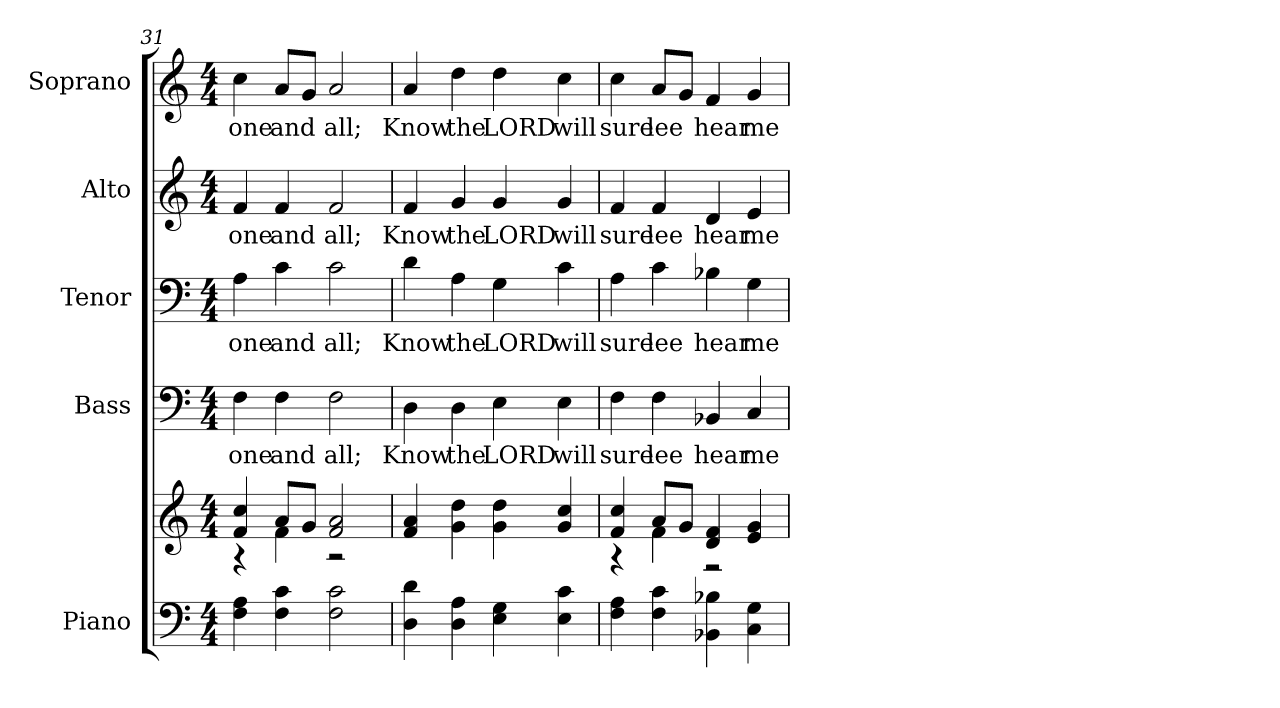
**kern	**kern	**kern	**text	**kern	**text	**kern	**text	**kern	**text
*part5	*part5	*part4	*part4	*part3	*part3	*part2	*part2	*part1	*part1
*staff6	*staff5	*staff4	*staff4	*staff3	*staff3	*staff2	*staff2	*staff1	*staff1
*I"Piano	*	*I"Bass	*	*I"Tenor	*	*I"Alto	*	*I"Soprano	*
*I'Pno.	*	*I'B.	*	*	*	*I'A.	*	*I'S.	*
*clefF4	*clefG2	*clefF4	*	*clefF4	*	*clefG2	*	*clefG2	*
*k[]	*k[]	*k[]	*	*k[]	*	*k[]	*	*k[]	*
*C:	*C:	*C:	*	*C:	*	*C:	*	*C:	*
*M4/4	*M4/4	*M4/4	*	*M4/4	*	*M4/4	*	*M4/4	*
=31	=31	=31	=31	=31	=31	=31	=31	=31	=31
*	*^	*	*	*	*	*	*	*	*
!	!	!	!	!LO:LY:b:color=#000000	!	!	!	!	!	!
!	!	!	!	!	!	!LO:LY:b:color=#000000	!	!	!	!
!	!	!	!	!	!	!	!	!LO:LY:b:color=#000000	!	!
!	!	!	!	!	!	!	!	!	!	!LO:LY:b:color=#000000
4Fi\ 4Ai	4fi/ 4cci	4r	4Fi\	one	4Ai\	one	4fi/	one	4cci\	one
!	!	!	!	!LO:LY:b:color=#000000	!	!	!	!	!	!
!	!	!	!	!	!	!LO:LY:b:color=#000000	!	!	!	!
!	!	!	!	!	!	!	!	!LO:LY:b:color=#000000	!	!
!	!	!	!	!	!	!	!	!	!	!LO:LY:b:color=#000000
4Fi\ 4ci	8ai/L	4fi\	4Fi\	and	4ci\	and	4fi/	and	8ai/L	and
.	8gi/J	.	.	.	.	.	.	.	8gi/J	.
!	!	!	!	!LO:LY:b:color=#000000	!	!	!	!	!	!
!	!	!	!	!	!	!LO:LY:b:color=#000000	!	!	!	!
!	!	!	!	!	!	!	!	!LO:LY:b:color=#000000	!	!
!	!	!	!	!	!	!	!	!	!	!LO:LY:b:color=#000000
2Fi\ 2ci	2fi/ 2ai	2r	2Fi\	all;	2ci\	all;	2fi/	all;	2ai/	all;
*	*v	*v	*	*	*	*	*	*	*	*
!!LO:PB:g=z
=32	=32	=32	=32	=32	=32	=32	=32	=32	=32
*	*^	*	*	*	*	*	*	*	*
!	!	!	!	!LO:LY:b:color=#000000	!	!	!	!	!	!
*	*v	*v	*	*	*	*	*	*	*	*
*	*^	*	*	*	*	*	*	*	*
!	!	!	!	!	!	!LO:LY:b:color=#000000	!	!	!	!
*	*v	*v	*	*	*	*	*	*	*	*
*	*^	*	*	*	*	*	*	*	*
!	!	!	!	!	!	!	!	!LO:LY:b:color=#000000	!	!
*	*v	*v	*	*	*	*	*	*	*	*
*	*^	*	*	*	*	*	*	*	*
!	!	!	!	!	!	!	!	!	!	!LO:LY:b:color=#000000
*	*v	*v	*	*	*	*	*	*	*	*
4Di\ 4di	4fi/ 4ai	4Di\	Know	4di\	Know	4fi/	Know	4ai/	Know
!	!	!	!LO:LY:b:color=#000000	!	!	!	!	!	!
!	!	!	!	!	!LO:LY:b:color=#000000	!	!	!	!
!	!	!	!	!	!	!	!LO:LY:b:color=#000000	!	!
!	!	!	!	!	!	!	!	!	!LO:LY:b:color=#000000
4Di\ 4Ai	4gi\ 4ddi	4Di\	the	4Ai\	the	4gi/	the	4ddi\	the
!	!	!	!LO:LY:b:color=#000000	!	!	!	!	!	!
!	!	!	!	!	!LO:LY:b:color=#000000	!	!	!	!
!	!	!	!	!	!	!	!LO:LY:b:color=#000000	!	!
!	!	!	!	!	!	!	!	!	!LO:LY:b:color=#000000
4Ei\ 4Gi	4gi\ 4ddi	4Ei\	LORD	4Gi\	LORD	4gi/	LORD	4ddi\	LORD
!	!	!	!LO:LY:b:color=#000000	!	!	!	!	!	!
!	!	!	!	!	!LO:LY:b:color=#000000	!	!	!	!
!	!	!	!	!	!	!	!LO:LY:b:color=#000000	!	!
!	!	!	!	!	!	!	!	!	!LO:LY:b:color=#000000
4Ei\ 4ci	4gi/ 4cci	4Ei\	will	4ci\	will	4gi/	will	4cci\	will
=33	=33	=33	=33	=33	=33	=33	=33	=33	=33
*	*^	*	*	*	*	*	*	*	*
!	!	!	!	!LO:LY:b:color=#000000	!	!	!	!	!	!
!	!	!	!	!	!	!LO:LY:b:color=#000000	!	!	!	!
!	!	!	!	!	!	!	!	!LO:LY:b:color=#000000	!	!
!	!	!	!	!	!	!	!	!	!	!LO:LY:b:color=#000000
4Fi\ 4Ai	4fi/ 4cci	4r	4Fi\	sure	4Ai\	sure	4fi/	sure	4cci\	sure
!	!	!	!	!LO:LY:b:color=#000000	!	!	!	!	!	!
!	!	!	!	!	!	!LO:LY:b:color=#000000	!	!	!	!
!	!	!	!	!	!	!	!	!LO:LY:b:color=#000000	!	!
!	!	!	!	!	!	!	!	!	!	!LO:LY:b:color=#000000
4Fi\ 4ci	8ai/L	4fi\	4Fi\	lee	4ci\	lee	4fi/	lee	8ai/L	lee
.	8gi/J	.	.	.	.	.	.	.	8gi/J	.
!	!	!	!	!LO:LY:b:color=#000000	!	!	!	!	!	!
!	!	!	!	!	!	!LO:LY:b:color=#000000	!	!	!	!
!	!	!	!	!	!	!	!	!LO:LY:b:color=#000000	!	!
!	!	!	!	!	!	!	!	!	!	!LO:LY:b:color=#000000
4BB-Xi\ 4B-Xi	4di/ 4fi	2r	4BB-Xi/	hear	4B-Xi\	hear	4di/	hear	4fi/	hear
!	!	!	!	!LO:LY:b:color=#000000	!	!	!	!	!	!
!	!	!	!	!	!	!LO:LY:b:color=#000000	!	!	!	!
!	!	!	!	!	!	!	!	!LO:LY:b:color=#000000	!	!
!	!	!	!	!	!	!	!	!	!	!LO:LY:b:color=#000000
4Ci\ 4Gi	4ei/ 4gi	.	4Ci/	me	4Gi\	me	4ei/	me	4gi/	me
*	*v	*v	*	*	*	*	*	*	*	*
=	=	=	=	=	=	=	=	=	=
*-	*-	*-	*-	*-	*-	*-	*-	*-	*-
